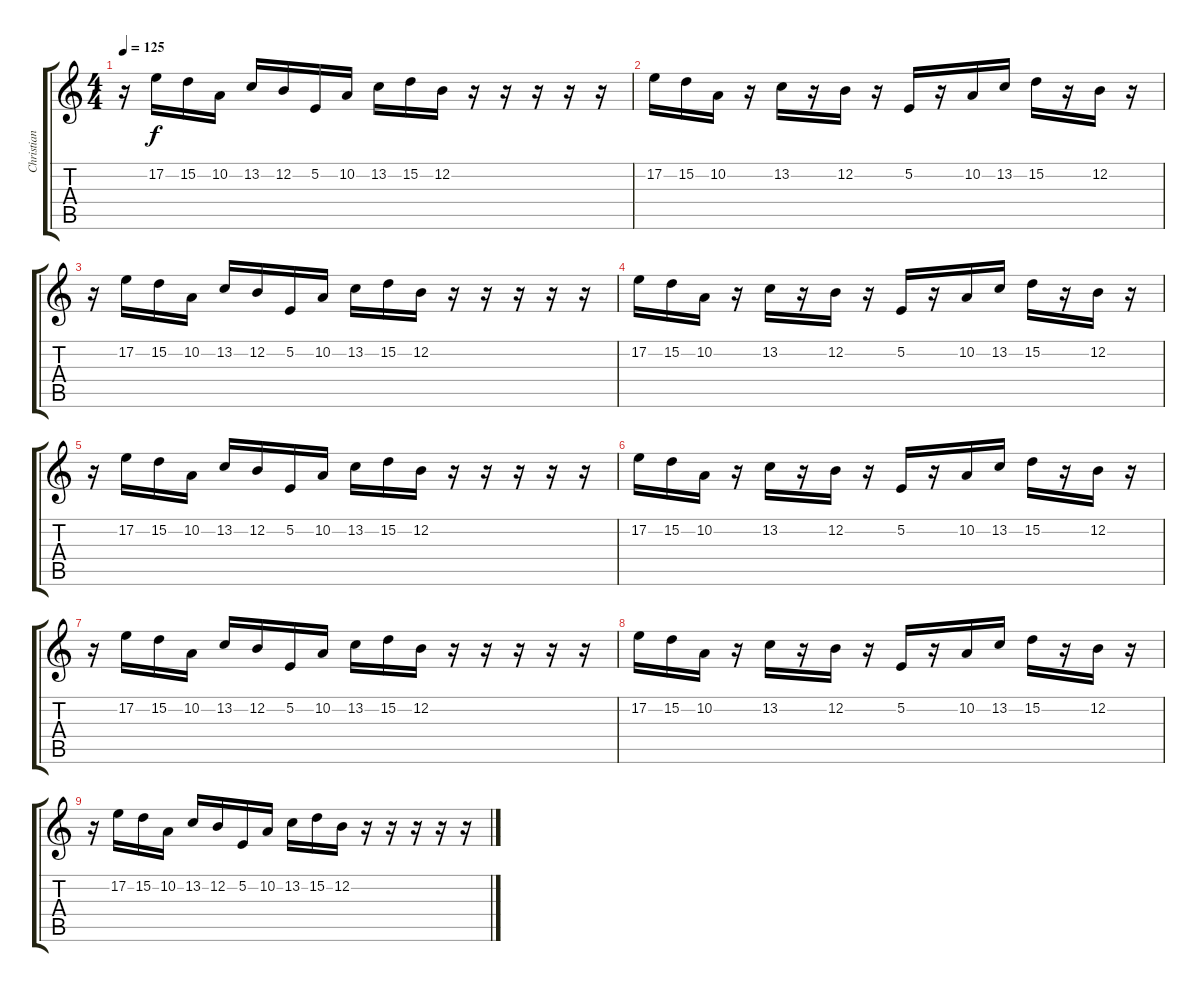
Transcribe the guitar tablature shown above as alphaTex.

\track ("Christian L. (Keyboard)" "Christian ") {instrument pad3polysynth}
\staff {score tabs}
\tuning (E4 B3 G3 D3 A2 E2) {hide}
\ts (4 4)
\tempo 125
\clef g2
\ks c
r.16{dy f} 17.2.16 15.2.16 10.2.16 13.2.16 12.2.16 5.2.16 10.2.16 13.2.16 15.2.16 12.2.16 r.16 r.16 r.16 r.16 r.16 |
17.2.16 15.2.16 10.2.16 r.16 13.2.16 r.16 12.2.16 r.16 5.2.16 r.16 10.2.16 13.2.16 15.2.16 r.16 12.2.16 r.16 |
r.16 17.2.16 15.2.16 10.2.16 13.2.16 12.2.16 5.2.16 10.2.16 13.2.16 15.2.16 12.2.16 r.16 r.16 r.16 r.16 r.16 |
17.2.16 15.2.16 10.2.16 r.16 13.2.16 r.16 12.2.16 r.16 5.2.16 r.16 10.2.16 13.2.16 15.2.16 r.16 12.2.16 r.16 |
r.16 17.2.16 15.2.16 10.2.16 13.2.16 12.2.16 5.2.16 10.2.16 13.2.16 15.2.16 12.2.16 r.16 r.16 r.16 r.16 r.16 |
17.2.16 15.2.16 10.2.16 r.16 13.2.16 r.16 12.2.16 r.16 5.2.16 r.16 10.2.16 13.2.16 15.2.16 r.16 12.2.16 r.16 |
r.16 17.2.16 15.2.16 10.2.16 13.2.16 12.2.16 5.2.16 10.2.16 13.2.16 15.2.16 12.2.16 r.16 r.16 r.16 r.16 r.16 |
17.2.16 15.2.16 10.2.16 r.16 13.2.16 r.16 12.2.16 r.16 5.2.16 r.16 10.2.16 13.2.16 15.2.16 r.16 12.2.16 r.16 |
r.16 17.2.16 15.2.16 10.2.16 13.2.16 12.2.16 5.2.16 10.2.16 13.2.16 15.2.16 12.2.16 r.16 r.16 r.16 r.16 r.16
